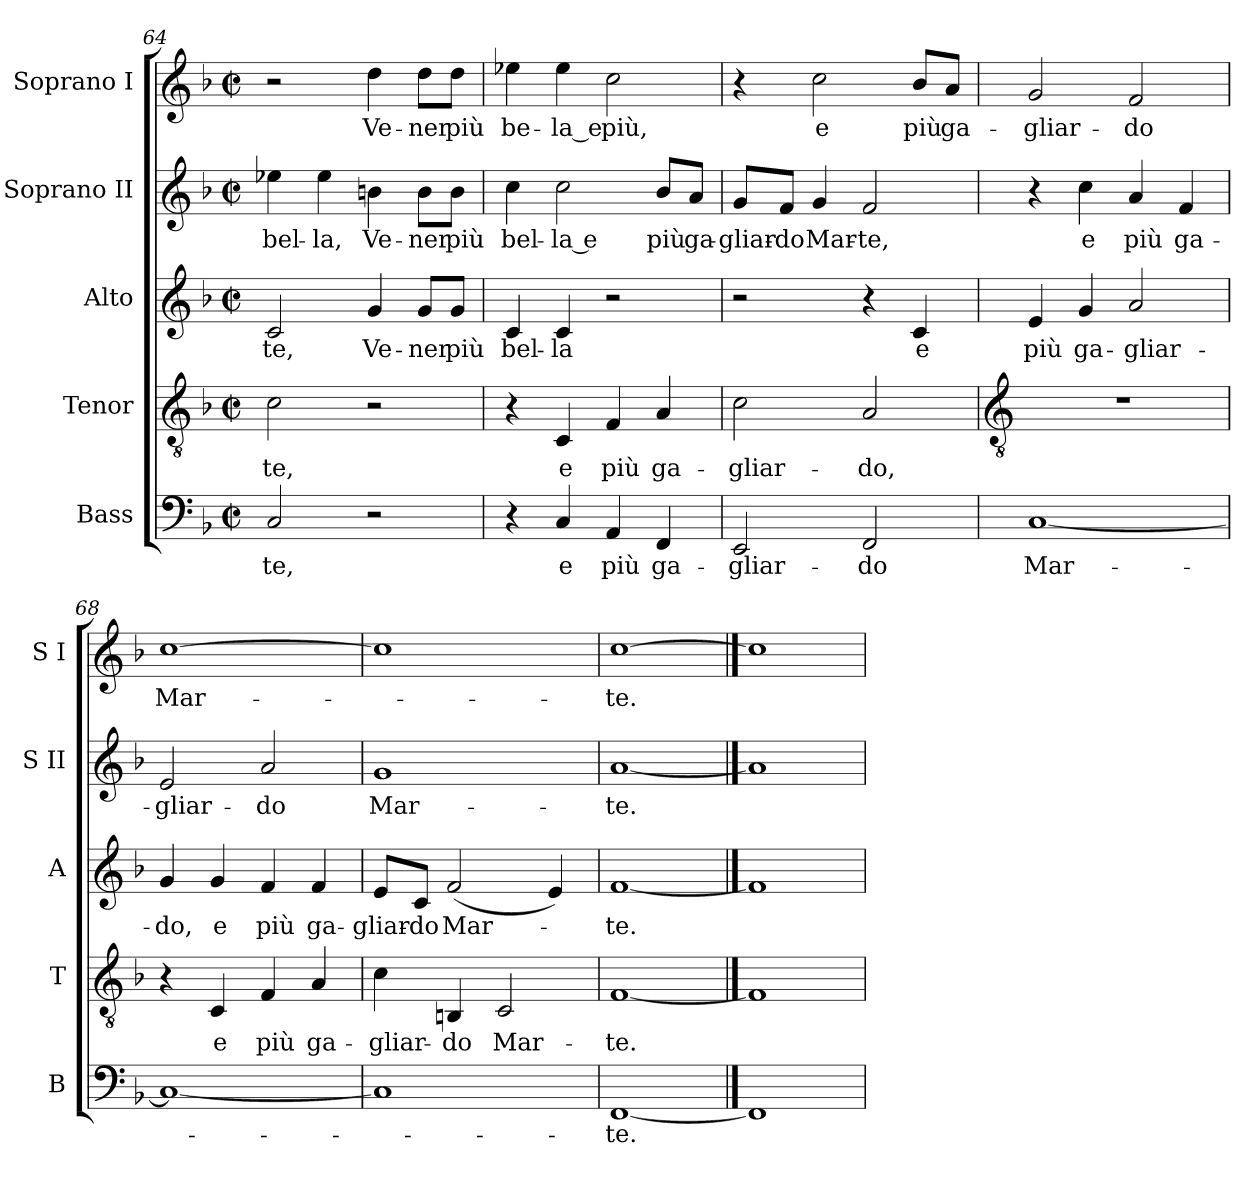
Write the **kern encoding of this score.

**kern	**text	**kern	**text	**kern	**text	**kern	**text	**kern	**text
*part5	*part5	*part4	*part4	*part3	*part3	*part2	*part2	*part1	*part1
*staff5	*staff5	*staff4	*staff4	*staff3	*staff3	*staff2	*staff2	*staff1	*staff1
*I"Bass	*	*I"Tenor	*	*I"Alto	*	*I"Soprano II	*	*I"Soprano I	*
*I'B	*	*I'T	*	*I'A	*	*I'S II	*	*I'S I	*
!!LO:LB:g=z
*clefF4	*	*clefGv2	*	*clefG2	*	*clefG2	*	*clefG2	*
*k[b-]	*	*k[b-]	*	*k[b-]	*	*k[b-]	*	*k[b-]	*
*F:	*	*F:	*	*F:	*	*F:	*	*F:	*
*M2/2	*	*M2/2	*	*M2/2	*	*M2/2	*	*M2/2	*
*met(c|)	*	*met(c|)	*	*met(c|)	*	*met(c|)	*	*met(c|)	*
=64	=64	=64	=64	=64	=64	=64	=64	=64	=64
!	!LO:LY:b	!	!LO:LY:b	!	!LO:LY:b	!	!LO:LY:b	!	!
2C	-te,	2c	te,	2c	-te,	4ee-X	bel-	2r	.
!	!	!	!	!	!	!	!LO:LY:b	!	!
.	.	.	.	.	.	4ee-	-la,	.	.
!	!	!	!	!	!LO:LY:b	!	!LO:LY:b	!	!LO:LY:b
2r	.	2r	.	4g	Ve-	4bn	Ve-	4dd	Ve-
!	!	!	!	!	!LO:LY:b	!	!LO:LY:b	!	!LO:LY:b
.	.	.	.	8g/L	-ner	8b\L	-ner	8dd\L	-ner
!	!	!	!	!	!LO:LY:b	!	!LO:LY:b	!	!LO:LY:b
.	.	.	.	8g/J	più	8b\J	più	8dd\J	più
=65	=65	=65	=65	=65	=65	=65	=65	=65	=65
!	!	!	!	!	!LO:LY:b	!	!LO:LY:b	!	!LO:LY:b
4r	.	4r	.	4c	bel-	4cc	bel-	4ee-X	be-
!	!LO:LY:b	!	!LO:LY:b	!	!LO:LY:b	!	!LO:LY:b	!	!LO:LY:b
4C	e	4C	e	4c	-la	2cc	-la e	4ee-	-la_e
!	!LO:LY:b	!	!LO:LY:b	!	!	!	!	!	!LO:LY:b
4AA	più	4F	più	2r	.	.	.	2cc	più,
!	!LO:LY:b	!	!LO:LY:b	!	!	!	!LO:LY:b	!	!
4FF	ga-	4A	ga-	.	.	8b-/L	più	.	.
!	!	!	!	!	!	!	!LO:LY:b	!	!
.	.	.	.	.	.	8a/J	ga-	.	.
=66	=66	=66	=66	=66	=66	=66	=66	=66	=66
!	!LO:LY:b	!	!LO:LY:b	!	!	!	!LO:LY:b	!	!
2EE	-gliar-	2c	-gliar-	2r	.	8g/L	-gliar-	4r	.
!	!	!	!	!	!	!	!LO:LY:b	!	!
.	.	.	.	.	.	8f/J	-do	.	.
!	!	!	!	!	!	!	!LO:LY:b	!	!LO:LY:b
.	.	.	.	.	.	4g	Mar-	2cc	e
!	!LO:LY:b	!	!LO:LY:b	!	!	!	!LO:LY:b	!	!
2FF	-do	2A	-do,	4r	.	2f	-te,	.	.
!	!	!	!	!	!LO:LY:b	!	!	!	!LO:LY:b
.	.	.	.	4c	e	.	.	8b-/L	più
!	!	!	!	!	!	!	!	!	!LO:LY:b
.	.	.	.	.	.	.	.	8a/J	ga-
!!LO:LB:g=z
=67	=67	=67	=67	=67	=67	=67	=67	=67	=67
*	*	*clefGv2	*	*	*	*	*	*	*
!	!LO:LY:b	!	!	!	!LO:LY:b	!	!	!	!LO:LY:b
[1C	Mar-	1r	.	4e	più	4r	.	2g	-gliar-
!	!	!	!	!	!LO:LY:b	!	!LO:LY:b	!	!
.	.	.	.	4g	ga-	4cc	e	.	.
!	!	!	!	!	!LO:LY:b	!	!LO:LY:b	!	!LO:LY:b
.	.	.	.	2a	-gliar-	4a	più	2f	-do
!	!	!	!	!	!	!	!LO:LY:b	!	!
.	.	.	.	.	.	4f	ga-	.	.
=68	=68	=68	=68	=68	=68	=68	=68	=68	=68
!	!	!	!	!	!LO:LY:b	!	!LO:LY:b	!	!LO:LY:b
1C_	.	4r	.	4g	-do,	2e	-gliar-	[1cc	Mar-
!	!	!	!LO:LY:b	!	!LO:LY:b	!	!	!	!
.	.	4C	e	4g	e	.	.	.	.
!	!	!	!LO:LY:b	!	!LO:LY:b	!	!LO:LY:b	!	!
.	.	4F	più	4f	più	2a	-do	.	.
!	!	!	!LO:LY:b	!	!LO:LY:b	!	!	!	!
.	.	4A	ga-	4f	ga-	.	.	.	.
=69	=69	=69	=69	=69	=69	=69	=69	=69	=69
!	!	!	!LO:LY:b	!	!LO:LY:b	!	!LO:LY:b	!	!
1C]	.	4c	-gliar-	8e/L	-gliar-	1g	Mar-	1cc]	.
!	!	!	!	!	!LO:LY:b	!	!	!	!
.	.	.	.	8c/J	-do	.	.	.	.
!	!	!	!LO:LY:b	!	!LO:LY:b	!	!	!	!
.	.	4BBn	-do	(<2f	Mar-	.	.	.	.
!	!	!	!LO:LY:b	!	!	!	!	!	!
.	.	2C	Mar-	.	.	.	.	.	.
.	.	.	.	4e)	.	.	.	.	.
=70	=70	=70	=70	=70	=70	=70	=70	=70	=70
!	!LO:LY:b	!	!LO:LY:b	!	!LO:LY:b	!	!LO:LY:b	!	!LO:LY:b
[1FF	te.	[1F	-te.	[1f	te.	[1a	-te.	[1cc	te.
==71	==71	==71	==71	==71	==71	==71	==71	==71	==71
1FF]	.	1F]	.	1f]	.	1a]	.	1cc]	.
=	=	=	=	=	=	=	=	=	=
*-	*-	*-	*-	*-	*-	*-	*-	*-	*-
